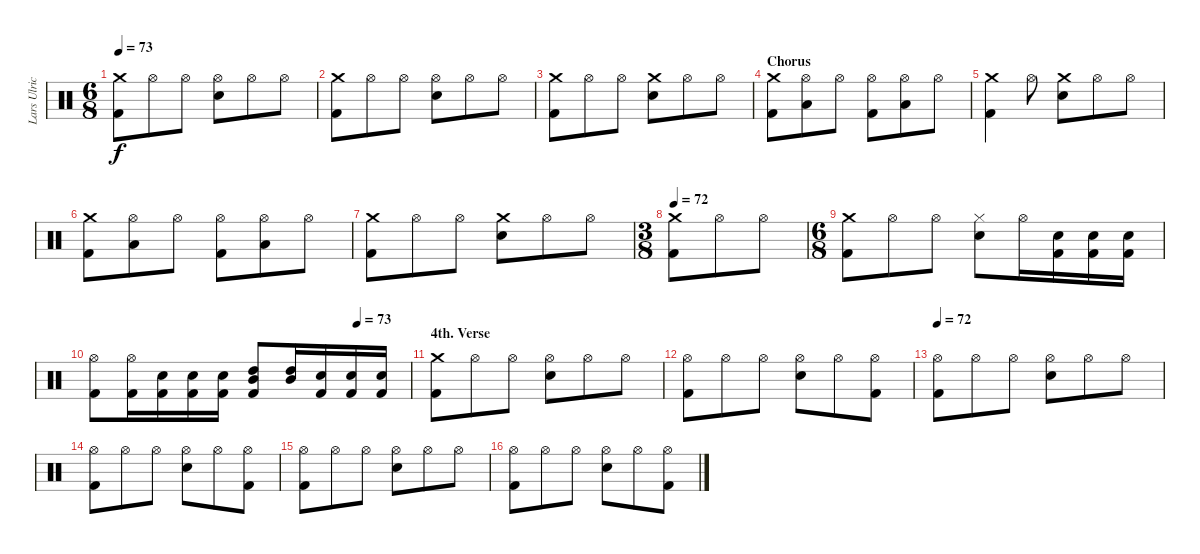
\track ("Lars Ulrich (Drums)" "Lars Ulric") {instrument percussion}
\staff {score}
\articulation defaults
\ts (6 8)
\tempo 73
\clef neutral
\ks c
("Kick (hit) 2" "Crash medium (hit)").8{dy f} "Hi-Hat (open)".8 "Hi-Hat (open)".8 ("Snare (hit) 2" "Hi-Hat (open)").8 "Hi-Hat (open)".8 "Hi-Hat (open)".8 |
("Kick (hit) 2" "Crash medium (hit)").8 "Hi-Hat (open)".8 "Hi-Hat (open)".8 ("Snare (hit) 2" "Hi-Hat (open)").8 "Hi-Hat (open)".8 "Hi-Hat (open)".8 |
("Crash medium (hit)" "Kick (hit) 2").8 "Hi-Hat (open)".8 "Hi-Hat (open)".8 ("Crash medium (hit)" "Snare (hit) 2").8 "Hi-Hat (open)".8 "Hi-Hat (open)".8 |
\section ("" "Chorus")
("Kick (hit) 2" "Crash medium (hit)").8 ("Low Tom (hit)" "Hi-Hat (open)").8 "Hi-Hat (open)".8 ("Kick (hit) 2" "Hi-Hat (open)").8 ("Hi-Hat (open)" "Low Tom (hit)").8 "Hi-Hat (open)".8 |
("Kick (hit) 2" "Crash medium (hit)").4 "Hi-Hat (open)".8 ("Crash medium (hit)" "Snare (hit) 2").8 "Hi-Hat (open)".8 "Hi-Hat (open)".8 |
("Kick (hit) 2" "Crash medium (hit)").8 ("Low Tom (hit)" "Hi-Hat (open)").8 "Hi-Hat (open)".8 ("Kick (hit) 2" "Hi-Hat (open)").8 ("Hi-Hat (open)" "Low Tom (hit)").8 "Hi-Hat (open)".8 |
("Kick (hit) 2" "Crash medium (hit)").8 "Hi-Hat (open)".8 "Hi-Hat (open)".8 ("Crash medium (hit)" "Snare (hit) 2").8 "Hi-Hat (open)".8 "Hi-Hat (open)".8 |
\ts (3 8)
\tempo 72
("Crash medium (hit)" "Kick (hit) 2").8 "Hi-Hat (open)".8 "Hi-Hat (open)".8 |
\ts (6 8)
("Kick (hit) 2" "Crash medium (hit)").8 "Hi-Hat (open)".8 "Hi-Hat (open)".8 ("Snare (hit) 2" "Hi-Hat (closed)").8 "Hi-Hat (open)".16 ("Snare (hit) 2" "Kick (hit) 2").16 ("Snare (hit) 2" "Kick (hit) 2").16 ("Snare (hit) 2" "Kick (hit) 2").16 |
\tempo (73 0.8333333333333334)
("Kick (hit) 2" "Hi-Hat (open)").8 ("Hi-Hat (open)" "Kick (hit) 2").16 ("Snare (hit) 2" "Kick (hit) 2").16 ("Snare (hit) 2" "Kick (hit) 2").16 ("Snare (hit) 2" "Kick (hit) 2").16 ("High Tom (hit)" "Mid Tom (hit)" "Kick (hit) 2").8 ("High Tom (hit)" "Mid Tom (hit)").16 ("Snare (hit) 2" "Kick (hit) 2").16 ("Snare (hit) 2" "Kick (hit) 2").16 ("Snare (hit) 2" "Kick (hit) 2").16 |
\section ("" "4th. Verse")
("Kick (hit) 2" "Crash medium (hit)").8 "Hi-Hat (open)".8 "Hi-Hat (open)".8 ("Snare (hit) 2" "Hi-Hat (open)").8 "Hi-Hat (open)".8 "Hi-Hat (open)".8 |
("Kick (hit) 2" "Hi-Hat (open)").8 "Hi-Hat (open)".8 "Hi-Hat (open)".8 ("Snare (hit) 2" "Hi-Hat (open)").8 "Hi-Hat (open)".8 ("Kick (hit) 2" "Hi-Hat (open)").8 |
\tempo 72
("Hi-Hat (open)" "Kick (hit) 2").8 "Hi-Hat (open)".8 "Hi-Hat (open)".8 ("Snare (hit) 2" "Hi-Hat (open)").8 "Hi-Hat (open)".8 "Hi-Hat (open)".8 |
("Kick (hit) 2" "Hi-Hat (open)").8 "Hi-Hat (open)".8 "Hi-Hat (open)".8 ("Snare (hit) 2" "Hi-Hat (open)").8 "Hi-Hat (open)".8 ("Kick (hit) 2" "Hi-Hat (open)").8 |
("Kick (hit) 2" "Hi-Hat (open)").8 "Hi-Hat (open)".8 "Hi-Hat (open)".8 ("Snare (hit) 2" "Hi-Hat (open)").8 "Hi-Hat (open)".8 "Hi-Hat (open)".8 |
("Kick (hit) 2" "Hi-Hat (open)").8 "Hi-Hat (open)".8 "Hi-Hat (open)".8 ("Snare (hit) 2" "Hi-Hat (open)").8 "Hi-Hat (open)".8 ("Kick (hit) 2" "Hi-Hat (open)").8
